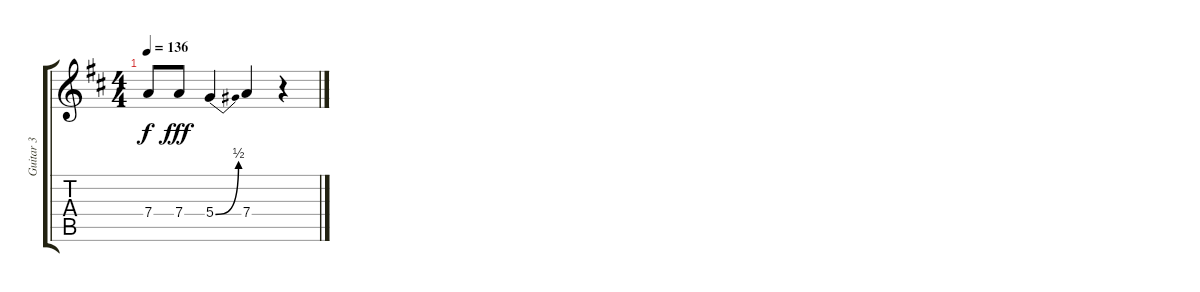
\track ("Guitar 3" "Guitar 3") {instrument distortionguitar}
\staff {score tabs}
\tuning (E4 B3 G3 D3 A2 E2) {hide}
\ts (4 4)
\tempo 136
\clef g2
\ks d
7.4{t}.8{dy f} 7.4.8{dy fff} 5.4{be (bend 0 0 60 2)}.4 7.4.4 r.4
